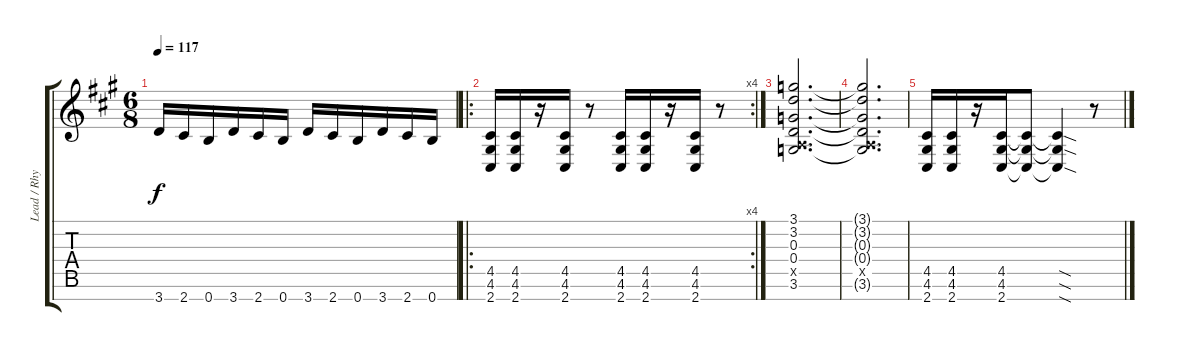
\track ("Lead / Rhythm Guitar 2" "Lead / Rhy") {instrument distortionguitar}
\staff {score tabs}
\tuning (E4 B3 G3 D3 A2 E2 B1) {hide}
\ts (6 8)
\tempo 117
\clef g2
\ks a
3.7.16{ot 8vb dy f} 2.7.16{ot 8vb} 0.7.16{ot 8vb} 3.7.16{ot 8vb} 2.7.16{ot 8vb} 0.7.16{ot 8vb} 3.7.16{ot 8vb} 2.7.16{ot 8vb} 0.7.16{ot 8vb} 3.7.16{ot 8vb} 2.7.16{ot 8vb} 0.7.16{ot 8vb} |
\ro
\rc 4
(4.5 4.6 2.7).16 (4.5 4.6 2.7).16 r.16 (4.5 4.6 2.7).16 r.8 (4.5 4.6 2.7).16 (4.5 4.6 2.7).16 r.16 (4.5 4.6 2.7).16 r.8 |
(3.1 3.2 0.3 0.4 0.5{x} 3.6).2{d} |
(3.1{t} 3.2{t} 0.3{t} 0.4{t} 0.5{x} 3.6{t}).2{d} |
(4.5 4.6 2.7).16 (4.5 4.6 2.7).16 r.16 (4.5 4.6 2.7).16 (4.5{t} 4.6{t} 2.7{t}).8 (4.5{sod t} 4.6{sod t} 2.7{sod t}).4 r.8
